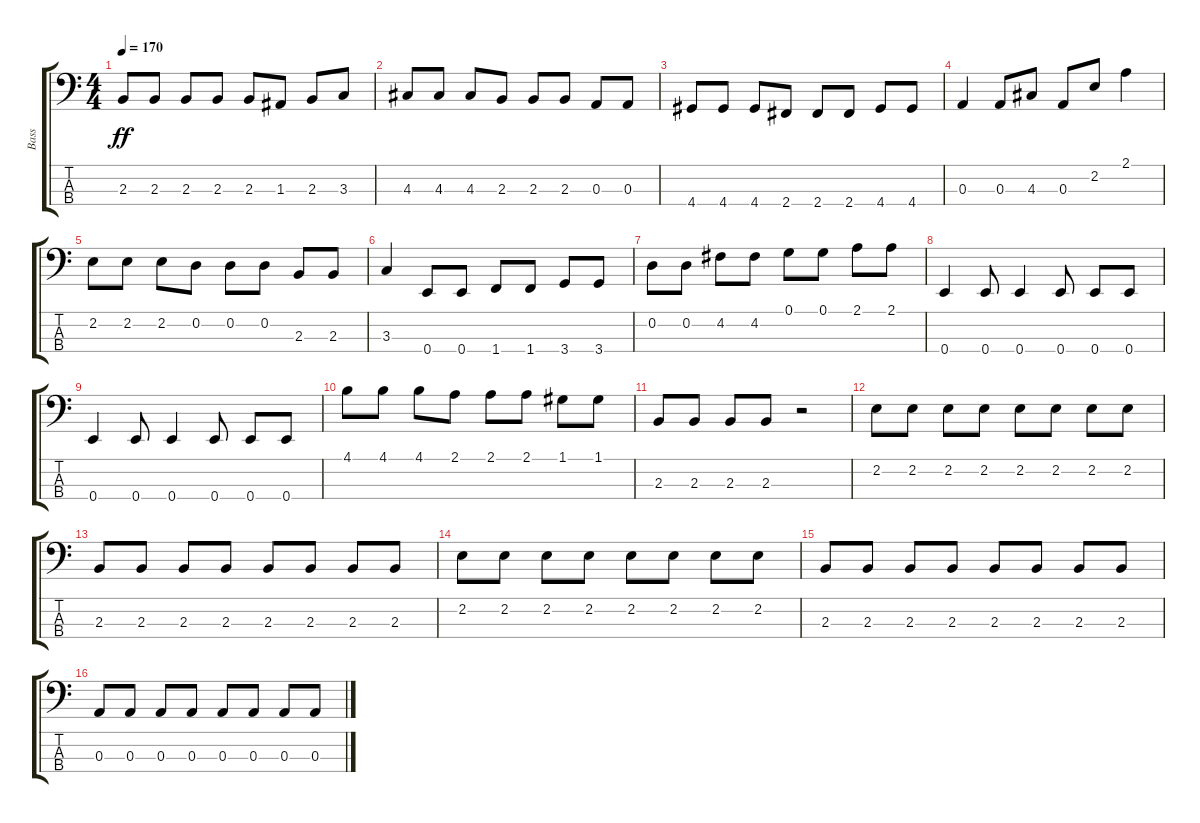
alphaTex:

\track ("Bass" "Bass") {instrument electricbasspick}
\staff {score tabs}
\tuning (G2 D2 A1 E1) {hide}
\ts (4 4)
\tempo 170
\clef f4
\ks c
2.3.8{dy ff} 2.3.8 2.3.8 2.3.8 2.3.8 1.3.8 2.3.8 3.3.8 |
4.3.8 4.3.8 4.3.8 2.3.8 2.3.8 2.3.8 0.3.8 0.3.8 |
4.4.8 4.4.8 4.4.8 2.4.8 2.4.8 2.4.8 4.4.8 4.4.8 |
0.3.4 0.3.8 4.3.8 0.3.8 2.2.8 2.1.4 |
2.2.8 2.2.8 2.2.8 0.2.8 0.2.8 0.2.8 2.3.8 2.3.8 |
3.3.4 0.4.8 0.4.8 1.4.8 1.4.8 3.4.8 3.4.8 |
0.2.8 0.2.8 4.2.8 4.2.8 0.1.8 0.1.8 2.1.8 2.1.8 |
0.4.4 0.4.8 0.4.4 0.4.8 0.4.8 0.4.8 |
0.4.4 0.4.8 0.4.4 0.4.8 0.4.8 0.4.8 |
4.1.8 4.1.8 4.1.8 2.1.8 2.1.8 2.1.8 1.1.8 1.1.8 |
2.3.8 2.3.8 2.3.8 2.3.8 r.2 |
2.2.8 2.2.8 2.2.8 2.2.8 2.2.8 2.2.8 2.2.8 2.2.8 |
2.3.8 2.3.8 2.3.8 2.3.8 2.3.8 2.3.8 2.3.8 2.3.8 |
2.2.8 2.2.8 2.2.8 2.2.8 2.2.8 2.2.8 2.2.8 2.2.8 |
2.3.8 2.3.8 2.3.8 2.3.8 2.3.8 2.3.8 2.3.8 2.3.8 |
0.3.8 0.3.8 0.3.8 0.3.8 0.3.8 0.3.8 0.3.8 0.3.8
